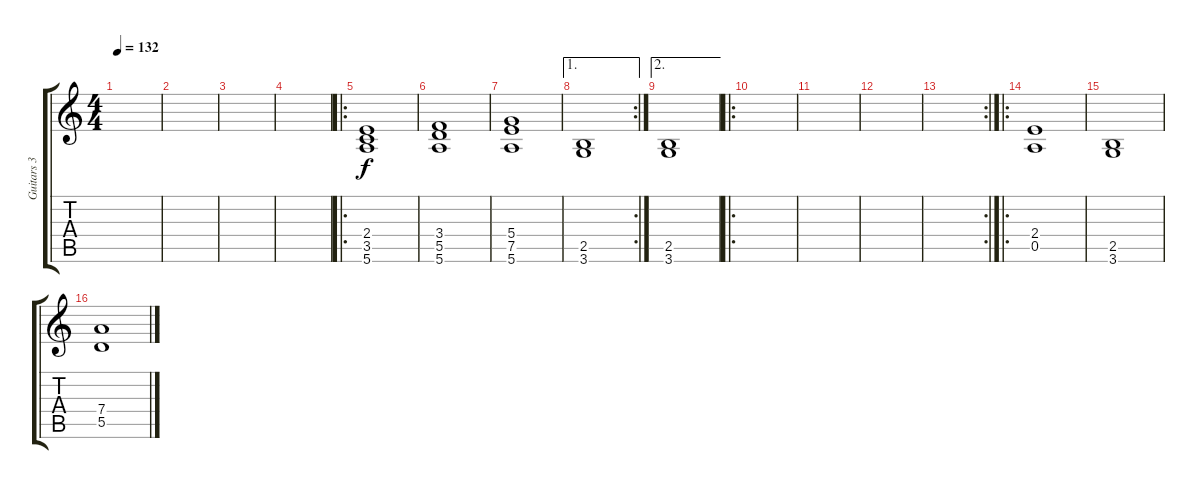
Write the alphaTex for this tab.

\track ("Guitars 3" "Guitars 3") {instrument distortionguitar}
\staff {score tabs}
\tuning (E4 B3 G3 D3 A2 E2) {hide}
\ts (4 4)
\tempo 132
\clef g2
\ks c
|
|
|
|
\ro
(2.4 3.5 5.6).1 |
(3.4 5.5 5.6).1 |
(5.4 7.5 5.6).1 |
\ae 1
\rc 2
(2.5 3.6).1 |
\ae 2
(2.5 3.6).1 |
\ro
|
|
|
\rc 2
|
\ro
(2.4 0.5).1 |
(2.5 3.6).1 |
(7.4 5.5).1
